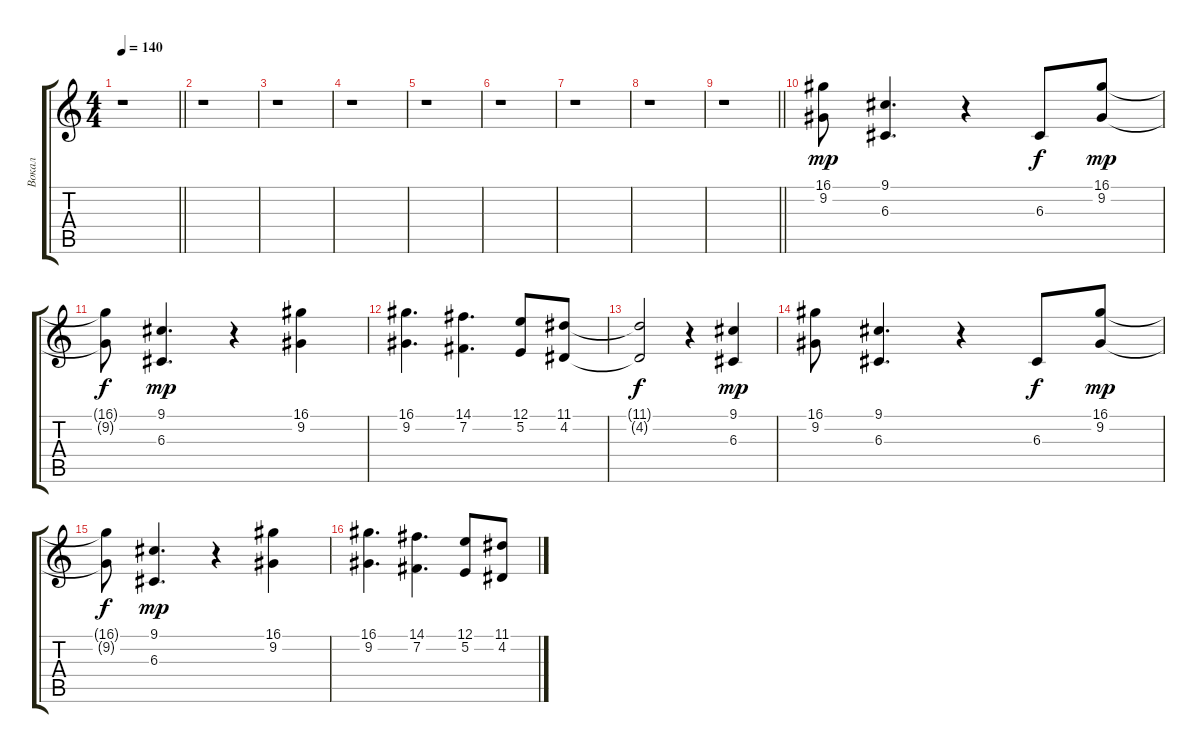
\track ("Вокал" "Вокал") {instrument oboe}
\staff {score tabs}
\tuning (E4 B3 G3 D3 A2 E2) {hide}
\ts (4 4)
\tempo 140
\clef g2
\barLineRight lightlight
\ks c
r.1{dy f} |
r.1 |
r.1 |
r.1 |
r.1 |
r.1 |
r.1 |
r.1 |
\barLineRight lightlight
r.1 |
(16.1 9.2).8{dy mp} (9.1 6.3).4{d} r.4 6.3.8{dy f} (16.1 9.2).8{dy mp} |
(16.1{t} 9.2{t}).8{dy f} (9.1 6.3).4{d dy mp} r.4 (16.1 9.2).4 |
(16.1 9.2).4{d} (14.1 7.2).4{d} (12.1 5.2).8 (11.1 4.2).8 |
(11.1{t} 4.2{t}).2{dy f} r.4 (9.1 6.3).4{dy mp} |
(16.1 9.2).8 (9.1 6.3).4{d} r.4 6.3.8{dy f} (16.1 9.2).8{dy mp} |
(16.1{t} 9.2{t}).8{dy f} (9.1 6.3).4{d dy mp} r.4 (16.1 9.2).4 |
(16.1 9.2).4{d} (14.1 7.2).4{d} (12.1 5.2).8 (11.1 4.2).8
